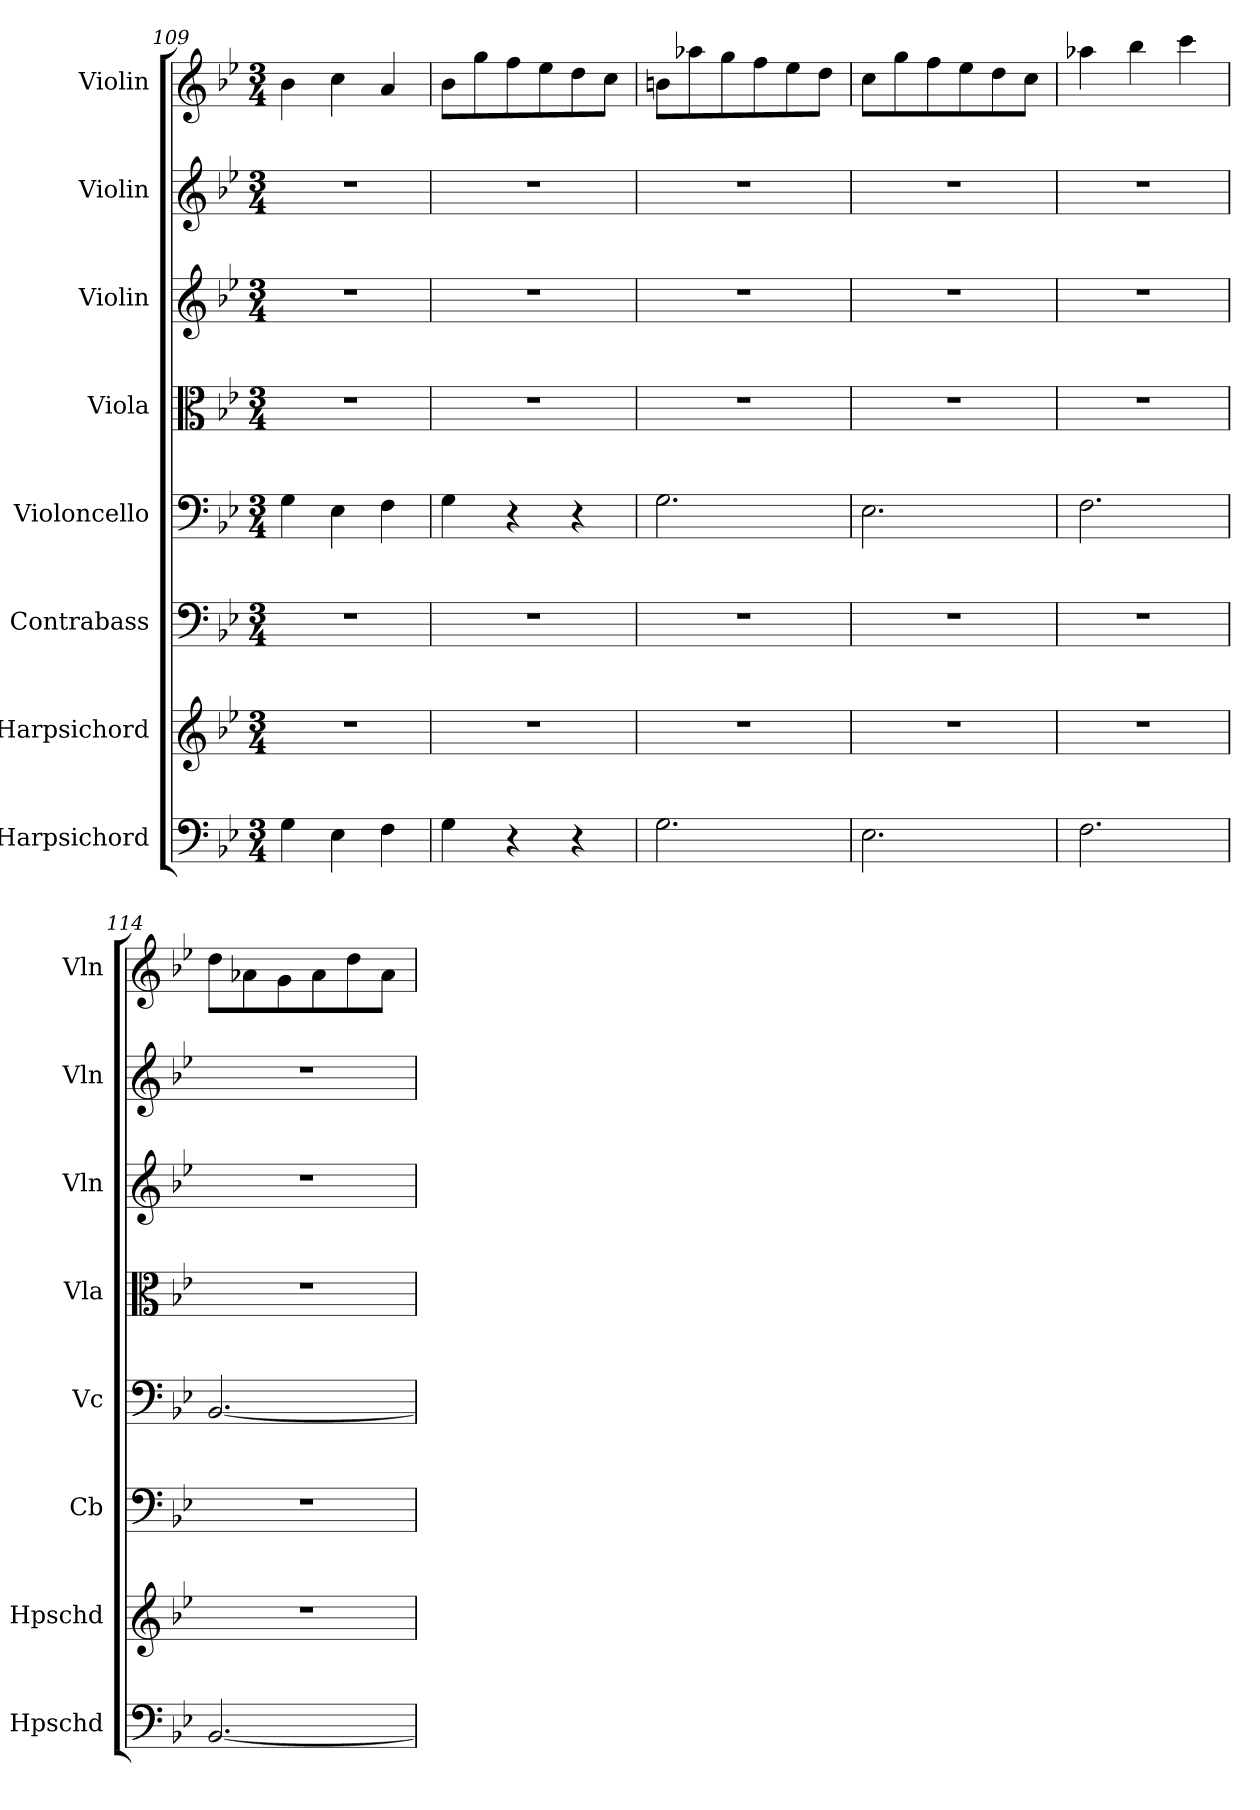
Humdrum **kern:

**kern	**kern	**kern	**kern	**kern	**kern	**kern	**kern
*part8	*part7	*part6	*part5	*part4	*part3	*part2	*part1
*staff8	*staff7	*staff6	*staff5	*staff4	*staff3	*staff2	*staff1
*I"Harpsichord	*I"Harpsichord	*I"Contrabass	*I"Violoncello	*I"Viola	*I"Violin	*I"Violin	*I"Violin
*I'Hpschd	*I'Hpschd	*I'Cb	*I'Vc	*I'Vla	*I'Vln	*I'Vln	*I'Vln
*clefF4	*clefG2	*clefF4	*clefF4	*clefC3	*clefG2	*clefG2	*clefG2
*k[b-e-]	*k[b-e-]	*k[b-e-]	*k[b-e-]	*k[b-e-]	*k[b-e-]	*k[b-e-]	*k[b-e-]
*M3/4	*M3/4	*M3/4	*M3/4	*M3/4	*M3/4	*M3/4	*M3/4
=109	=109	=109	=109	=109	=109	=109	=109
4G\	2.r	2.r	4G\	2.r	2.r	2.r	4b-\
4E-\	.	.	4E-\	.	.	.	4cc\
4F\	.	.	4F\	.	.	.	4a/
=110	=110	=110	=110	=110	=110	=110	=110
4G\	2.r	2.r	4G\	2.r	2.r	2.r	8b-\L
.	.	.	.	.	.	.	8gg\
4r	.	.	4r	.	.	.	8ff\
.	.	.	.	.	.	.	8ee-\
4r	.	.	4r	.	.	.	8dd\
.	.	.	.	.	.	.	8cc\J
=111	=111	=111	=111	=111	=111	=111	=111
2.G\	2.r	2.r	2.G\	2.r	2.r	2.r	8bn\L
.	.	.	.	.	.	.	8aa-X\
.	.	.	.	.	.	.	8gg\
.	.	.	.	.	.	.	8ff\
.	.	.	.	.	.	.	8ee-\
.	.	.	.	.	.	.	8dd\J
=112	=112	=112	=112	=112	=112	=112	=112
2.E-\	2.r	2.r	2.E-\	2.r	2.r	2.r	8cc\L
.	.	.	.	.	.	.	8gg\
.	.	.	.	.	.	.	8ff\
.	.	.	.	.	.	.	8ee-\
.	.	.	.	.	.	.	8dd\
.	.	.	.	.	.	.	8cc\J
=113	=113	=113	=113	=113	=113	=113	=113
2.F\	2.r	2.r	2.F\	2.r	2.r	2.r	4aa-X\
.	.	.	.	.	.	.	4bb-\
.	.	.	.	.	.	.	4ccc\
=114	=114	=114	=114	=114	=114	=114	=114
[2.BB-/	2.r	2.r	[2.BB-/	2.r	2.r	2.r	8dd\L
.	.	.	.	.	.	.	8a-X\
.	.	.	.	.	.	.	8g\
.	.	.	.	.	.	.	8a-\
.	.	.	.	.	.	.	8dd\
.	.	.	.	.	.	.	8a-\J
=	=	=	=	=	=	=	=
*-	*-	*-	*-	*-	*-	*-	*-
